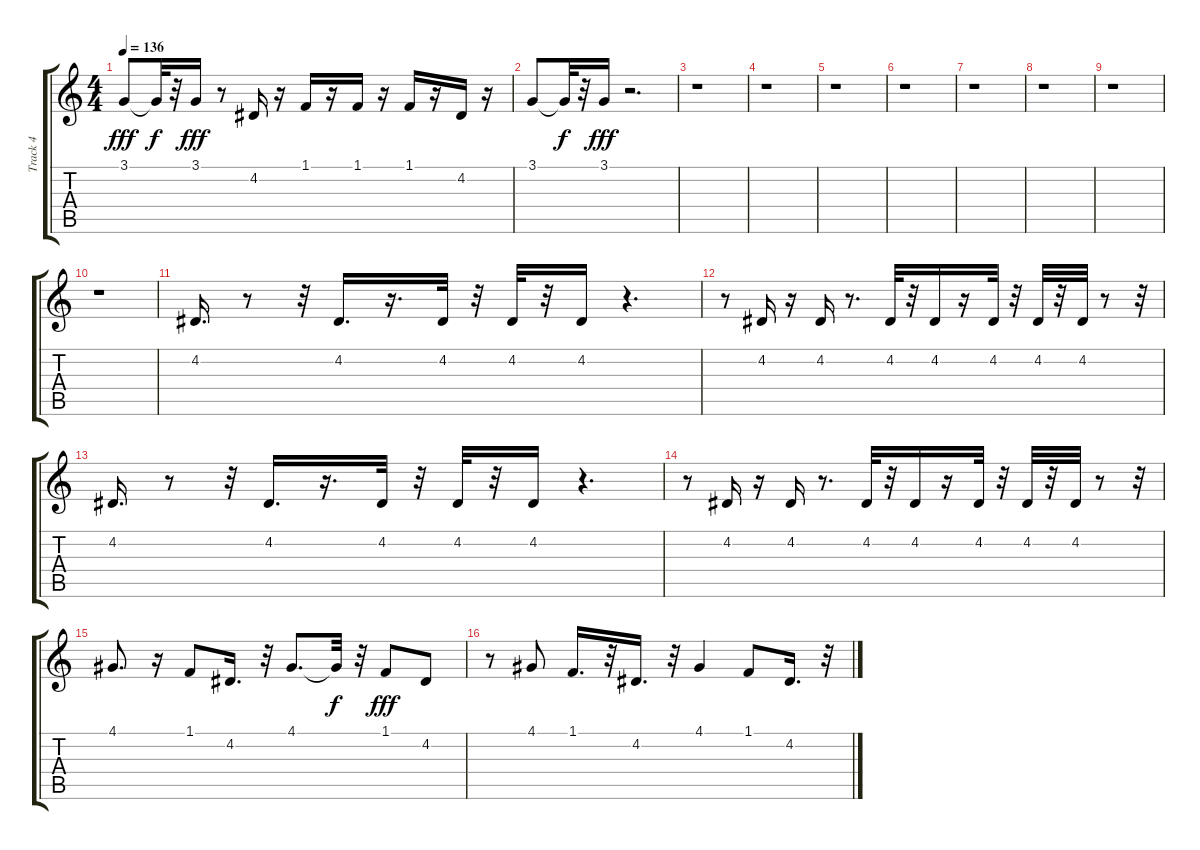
\track ("Track 4" "Track 4") {instrument tenorsax}
\staff {score tabs}
\tuning (E4 B3 G3 D3 A2 E2) {hide}
\ts (4 4)
\tempo 136
\clef g2
\ks c
3.1.8{dy fff} 3.1{t}.32{dy f} r.32 3.1.16{dy fff} r.8 4.2.16 r.16 1.1.16 r.16 1.1.16 r.16 1.1.16 r.16 4.2.16 r.16 |
3.1.8 3.1{t}.32{dy f} r.32 3.1.16{dy fff} r.2{d} |
r.1 |
r.1 |
r.1 |
r.1 |
r.1 |
r.1 |
r.1 |
r.1 |
4.2.16{d} r.8 r.32 4.2.16{d} r.16{d} 4.2.32 r.32 4.2.32 r.32 4.2.16 r.4{d} |
r.8 4.2.16 r.16 4.2.16 r.8{d} 4.2.32 r.32 4.2.16 r.16 4.2.32 r.32 4.2.32 r.32 4.2.32 r.8 r.32 |
4.2.16{d} r.8 r.32 4.2.16{d} r.16{d} 4.2.32 r.32 4.2.32 r.32 4.2.16 r.4{d} |
r.8 4.2.16 r.16 4.2.16 r.8{d} 4.2.32 r.32 4.2.16 r.16 4.2.32 r.32 4.2.32 r.32 4.2.32 r.8 r.32 |
4.1.8{d} r.16 1.1.8 4.2.16{d} r.32 4.1.8{d} 4.1{t}.32{dy f} r.32 1.1.8{dy fff} 4.2.8 |
r.8 4.1.8 1.1.16{d} r.32 4.2.16{d} r.32 4.1.4 1.1.8 4.2.16{d} r.32
